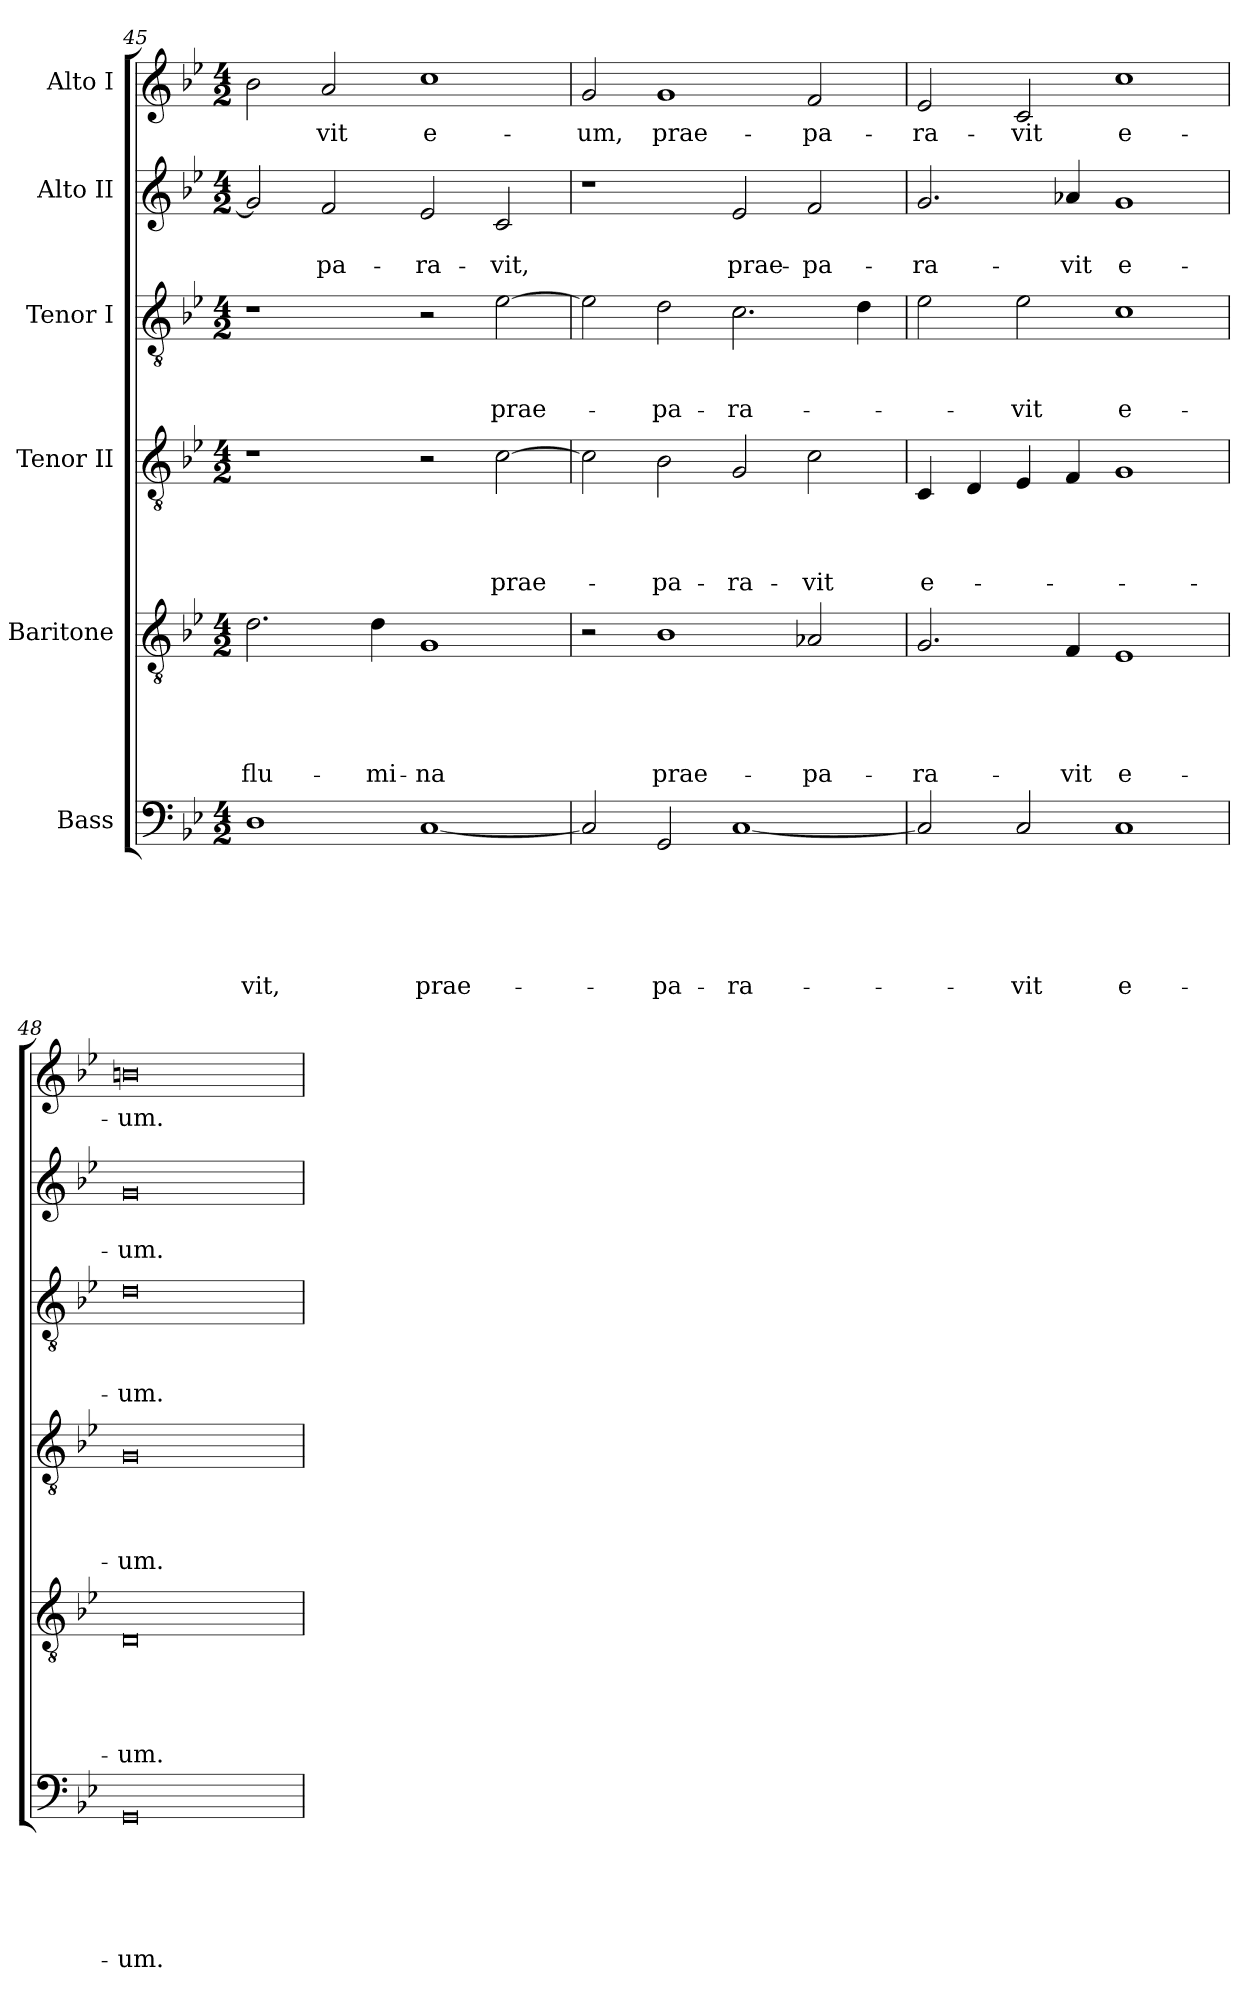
**kern	**text	**text	**text	**text	**text	**text	**kern	**text	**text	**text	**text	**text	**kern	**text	**text	**text	**text	**kern	**text	**text	**text	**kern	**text	**text	**kern	**text
*part6	*part6	*part6	*part6	*part6	*part6	*part6	*part5	*part5	*part5	*part5	*part5	*part5	*part4	*part4	*part4	*part4	*part4	*part3	*part3	*part3	*part3	*part2	*part2	*part2	*part1	*part1
*staff6	*staff6	*staff6	*staff6	*staff6	*staff6	*staff6	*staff5	*staff5	*staff5	*staff5	*staff5	*staff5	*staff4	*staff4	*staff4	*staff4	*staff4	*staff3	*staff3	*staff3	*staff3	*staff2	*staff2	*staff2	*staff1	*staff1
*I"Bass	*	*	*	*	*	*	*I"Baritone	*	*	*	*	*	*I"Tenor II	*	*	*	*	*I"Tenor I	*	*	*	*I"Alto II	*	*	*I"Alto I	*
*clefF4	*	*	*	*	*	*	*clefGv2	*	*	*	*	*	*clefGv2	*	*	*	*	*clefGv2	*	*	*	*clefG2	*	*	*clefG2	*
*k[b-e-]	*	*	*	*	*	*	*k[b-e-]	*	*	*	*	*	*k[b-e-]	*	*	*	*	*k[b-e-]	*	*	*	*k[b-e-]	*	*	*k[b-e-]	*
*B-:	*	*	*	*	*	*	*B-:	*	*	*	*	*	*B-:	*	*	*	*	*B-:	*	*	*	*B-:	*	*	*B-:	*
*M4/2	*	*	*	*	*	*	*M4/2	*	*	*	*	*	*M4/2	*	*	*	*	*M4/2	*	*	*	*M4/2	*	*	*M4/2	*
=45	=45	=45	=45	=45	=45	=45	=45	=45	=45	=45	=45	=45	=45	=45	=45	=45	=45	=45	=45	=45	=45	=45	=45	=45	=45	=45
!	!	!	!	!	!	!LO:LY:b	!	!	!	!	!	!LO:LY:b	!	!	!	!	!	!	!	!	!	!	!	!	!	!
1D	.	.	.	.	.	-vit,	2.d\	.	.	.	.	flu-	1r	.	.	.	.	1r	.	.	.	2g/]	.	.	2b-\	.
!	!	!	!	!	!	!	!	!	!	!	!	!	!	!	!	!	!	!	!	!	!	!	!	!LO:LY:b	!	!LO:LY:b
.	.	.	.	.	.	.	.	.	.	.	.	.	.	.	.	.	.	.	.	.	.	2f/	.	-pa-	2a/	-vit
!	!	!	!	!	!	!	!	!	!	!	!	!LO:LY:b	!	!	!	!	!	!	!	!	!	!	!	!	!	!
.	.	.	.	.	.	.	4d\	.	.	.	.	-mi-	.	.	.	.	.	.	.	.	.	.	.	.	.	.
!	!	!	!	!	!	!LO:LY:b	!	!	!	!	!	!LO:LY:b:rj	!	!	!	!	!	!	!	!	!	!	!	!LO:LY:b	!	!LO:LY:b:rj
[<1C	.	.	.	.	.	prae-	1G	.	.	.	.	-na	2r	.	.	.	.	2r	.	.	.	2e-/	.	-ra-	1cc	e-
!	!	!	!	!	!	!	!	!	!	!	!	!	!	!	!	!	!LO:LY:b	!	!	!	!LO:LY:b	!	!	!LO:LY:b	!	!
.	.	.	.	.	.	.	.	.	.	.	.	.	[>2c\	.	.	.	prae-	[>2e-\	.	.	prae-	2c/	.	-vit,	.	.
=46	=46	=46	=46	=46	=46	=46	=46	=46	=46	=46	=46	=46	=46	=46	=46	=46	=46	=46	=46	=46	=46	=46	=46	=46	=46	=46
!	!	!	!	!	!	!	!	!	!	!	!	!	!	!	!	!	!	!	!	!	!	!	!	!	!	!LO:LY:b
2C/]	.	.	.	.	.	.	2r	.	.	.	.	.	2c\]	.	.	.	.	2e-\]	.	.	.	1r	.	.	2g/	-um,
!	!	!	!	!	!	!LO:LY:b	!	!	!	!	!	!LO:LY:b	!	!	!	!	!LO:LY:b	!	!	!	!LO:LY:b	!	!	!	!	!LO:LY:b
2GG/	.	.	.	.	.	-pa-	1B-	.	.	.	.	prae-	2B-\	.	.	.	-pa-	2d\	.	.	-pa-	.	.	.	1g	prae-
!	!	!	!	!	!	!LO:LY:b	!	!	!	!	!	!	!	!	!	!	!LO:LY:b	!	!	!	!LO:LY:b	!	!	!LO:LY:b	!	!
[<1C	.	.	.	.	.	-ra-	.	.	.	.	.	.	2G/	.	.	.	-ra-	2.c\	.	.	-ra-	2e-/	.	prae-	.	.
!	!	!	!	!	!	!	!	!	!	!	!	!LO:LY:b	!	!	!	!	!LO:LY:b	!	!	!	!	!	!	!LO:LY:b	!	!LO:LY:b
.	.	.	.	.	.	.	2A-X/	.	.	.	.	-pa-	2c\	.	.	.	-vit	.	.	.	.	2f/	.	-pa-	2f/	-pa-
.	.	.	.	.	.	.	.	.	.	.	.	.	.	.	.	.	.	4d\	.	.	.	.	.	.	.	.
=47	=47	=47	=47	=47	=47	=47	=47	=47	=47	=47	=47	=47	=47	=47	=47	=47	=47	=47	=47	=47	=47	=47	=47	=47	=47	=47
!	!	!	!	!	!	!	!	!	!	!	!	!LO:LY:b	!	!	!	!	!LO:LY:b	!	!	!	!	!	!	!LO:LY:b	!	!LO:LY:b
2C/]	.	.	.	.	.	.	2.G/	.	.	.	.	-ra-	4C/	.	.	.	e-	2e-\	.	.	.	2.g/	.	-ra-	2e-/	-ra-
.	.	.	.	.	.	.	.	.	.	.	.	.	4D/	.	.	.	.	.	.	.	.	.	.	.	.	.
!	!	!	!	!	!	!LO:LY:b	!	!	!	!	!	!	!	!	!	!	!	!	!	!	!LO:LY:b	!	!	!	!	!LO:LY:b
2C/	.	.	.	.	.	-vit	.	.	.	.	.	.	4E-/	.	.	.	.	2e-\	.	.	-vit	.	.	.	2c/	-vit
!	!	!	!	!	!	!	!	!	!	!	!	!LO:LY:b	!	!	!	!	!	!	!	!	!	!	!	!LO:LY:b	!	!
.	.	.	.	.	.	.	4F/	.	.	.	.	-vit	4F/	.	.	.	.	.	.	.	.	4a-X/	.	-vit	.	.
!	!	!	!	!	!	!LO:LY:b:rj	!	!	!	!	!	!LO:LY:b:rj	!	!	!	!	!	!	!	!	!LO:LY:b:rj	!	!	!LO:LY:b:rj	!	!LO:LY:b:rj
1C	.	.	.	.	.	e-	1E-	.	.	.	.	e-	1G	.	.	.	.	1c	.	.	e-	1g	.	e-	1cc	e-
=48	=48	=48	=48	=48	=48	=48	=48	=48	=48	=48	=48	=48	=48	=48	=48	=48	=48	=48	=48	=48	=48	=48	=48	=48	=48	=48
!	!	!	!	!	!	!LO:LY:b	!	!	!	!	!	!LO:LY:b	!	!	!	!	!LO:LY:b	!	!	!	!LO:LY:b	!	!	!LO:LY:b	!	!LO:LY:b
0GG	.	.	.	.	.	-um.	0D	.	.	.	.	-um.	0G	.	.	.	-um.	0d	.	.	-um.	0g	.	-um.	0bn	-um.
=	=	=	=	=	=	=	=	=	=	=	=	=	=	=	=	=	=	=	=	=	=	=	=	=	=	=
*-	*-	*-	*-	*-	*-	*-	*-	*-	*-	*-	*-	*-	*-	*-	*-	*-	*-	*-	*-	*-	*-	*-	*-	*-	*-	*-
